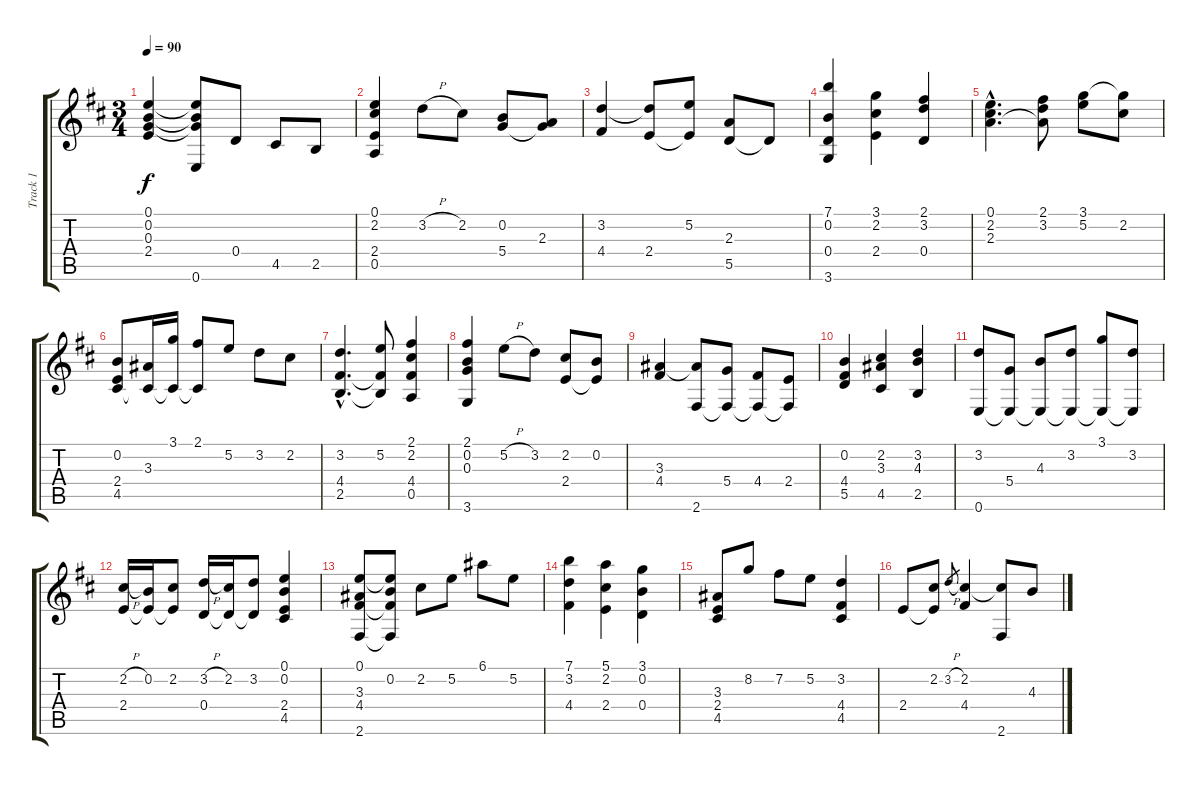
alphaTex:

\track ("Track 1" "Track 1") {instrument acousticguitarnylon}
\staff {score tabs}
\tuning (E4 B3 G3 D3 A2 E2) {hide}
\ts (3 4)
\tempo 90
\clef g2
\ks d
(0.1 0.2 0.3 2.4).4{dy f} (0.1{t} 0.2{t} 0.3{t} 0.6).8 0.4.8 4.5.8 2.5.8 |
(0.1 2.2 2.4 0.5).4 3.2{h}.8 2.2.8 (0.2 5.4).8 (2.3 5.4{t}).8 |
(3.2 4.4).4 (3.2{t} 2.4).8 (5.2 2.4{t}).8 (2.3 5.5).8 5.5{t}.8 |
(7.1 0.2 0.4 3.6).4 (3.1 2.2 2.4).4 (2.1 3.2 0.4).4 |
(0.1{hac} 2.2{hac} 2.3{hac}).4{d} (2.1 3.2 2.3{t}).8 (3.1 5.2).8 (3.1{t} 2.2).8 |
(0.2 2.4 4.5).8 (3.3 4.5{t}).16 (3.1 4.5{t}).16 (2.1 4.5{t}).8 5.2.8 3.2.8 2.2.8 |
(3.2{hac} 4.4{hac} 2.5{hac}).4{d} (5.2 4.4{t} 2.5{t}).8 (2.1 2.2 4.4 0.5).4 |
(2.1 0.2 0.3 3.6).4 5.2{h}.8 3.2.8 (2.2 2.4).8 (0.2 2.4{t}).8 |
(3.3 4.4).4 (3.3{t} 2.6).8 (5.4 2.6{t}).8 (4.4 2.6{t}).8 (2.4 2.6{t}).8 |
(0.2 4.4 5.5).4 (2.2 3.3 4.5).4 (3.2 4.3 2.5).4 |
(3.2 0.6).8 (5.4 0.6{t}).8 (4.3 0.6{t}).8 (3.2 0.6{t}).8 (3.1 0.6{t}).8 (3.2 0.6{t}).8 |
(2.2{h} 2.4).16 (0.2 2.4{t}).16 (2.2 2.4{t}).8 (3.2{h} 0.4).16 (2.2 0.4{t}).16 (3.2 0.4{t}).8 (0.1 0.2 2.4 4.5).4 |
(0.1 3.3 4.4 2.6).8 (0.1{t} 0.2 4.4{t} 2.6{t}).8 2.2.8 5.2.8 6.1.8 5.2.8 |
(7.1 3.2 4.4).4 (5.1 2.2 2.4).4 (3.1 0.2 0.4).4 |
(3.3 2.4 4.5).8 8.2.8 7.2.8 5.2.8 (3.2 4.4 4.5).4 |
2.4.8 (2.2 2.4{t}).8 3.2{h}.8{gr} (2.2 4.4).4 (2.2{t} 2.6).8 4.3.8
